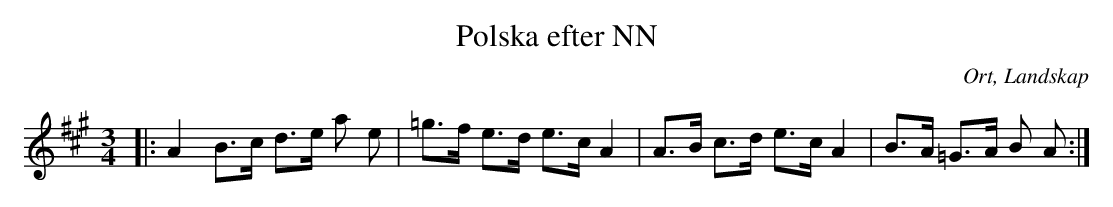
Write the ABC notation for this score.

X:1
T:Polska efter NN
O:Ort, Landskap
M:3/4
L:1/16
K:A
|: A4 B3c d3e a2 e2 | =g3f e3d e3c A4 | A3B c3d e3c A4 |B3A =G3A B2 A2:|
